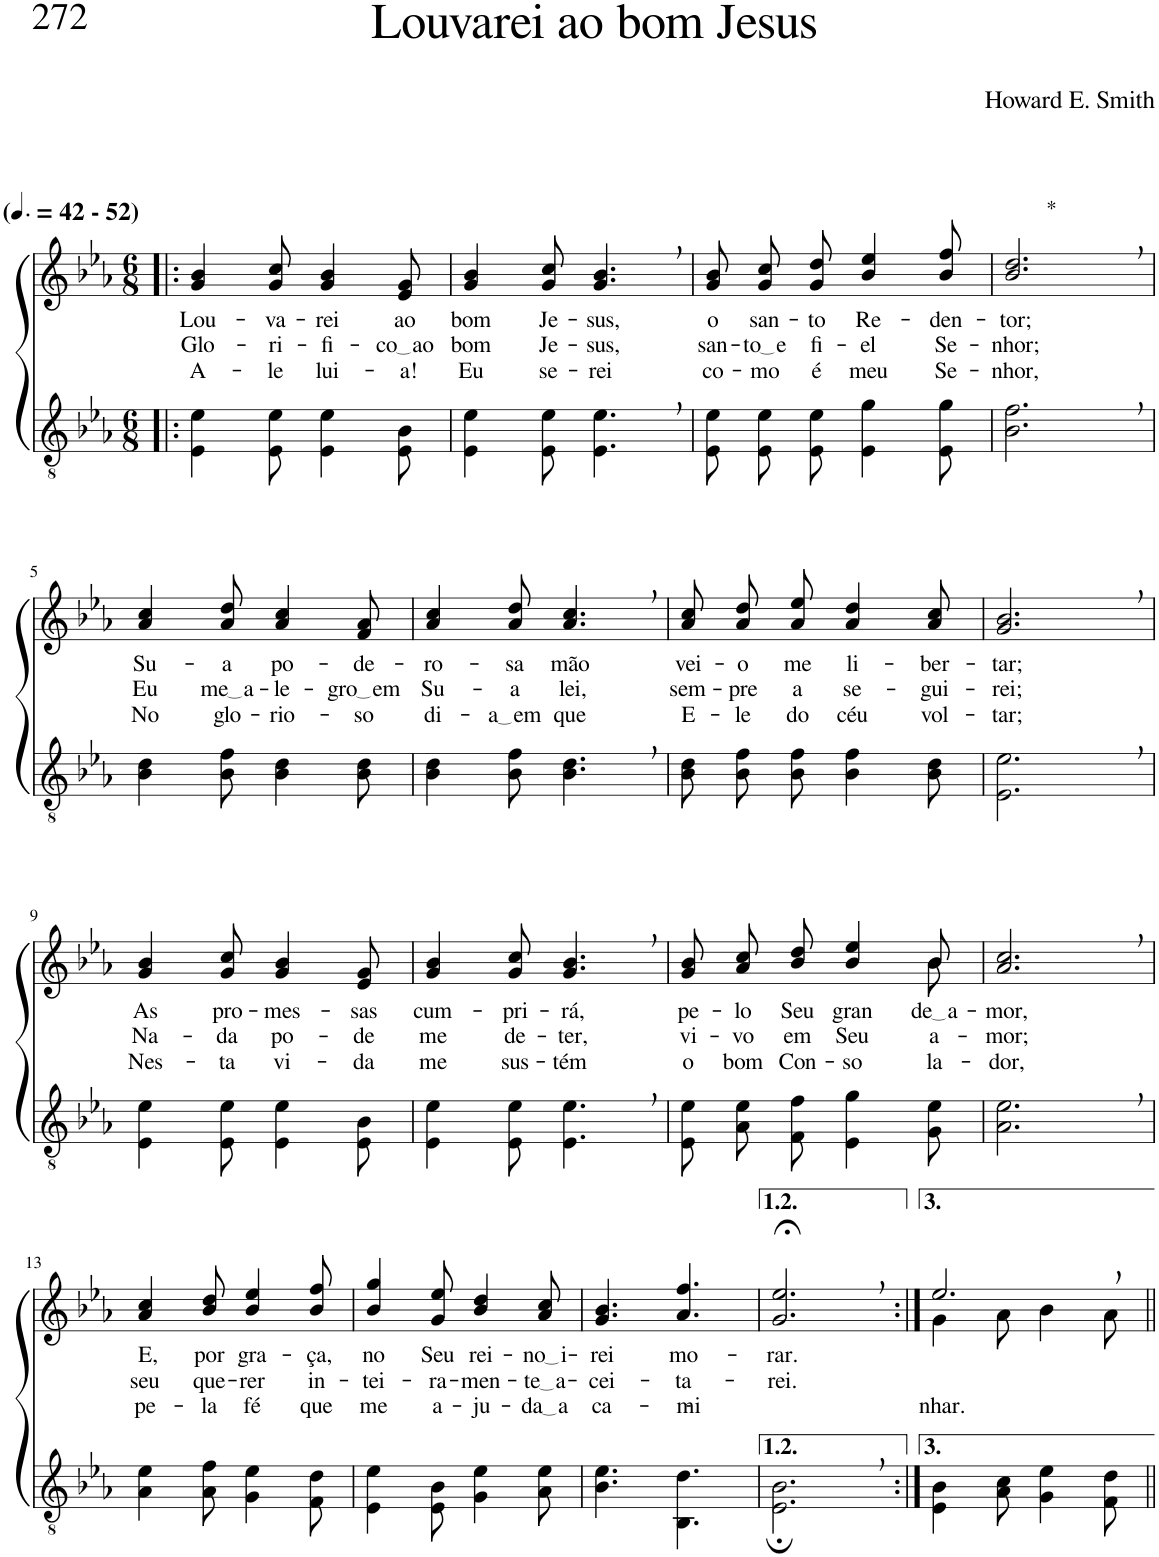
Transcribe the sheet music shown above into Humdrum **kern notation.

**kern	**kern	**text	**text	**text
*part2	*part1	*part1	*part1	*part1
*staff2	*staff1	*staff1	*staff1	*staff1
*I"Parte III e IV	*I"Parte I e II	*	*	*
*clefGv2	*clefG2	*	*	*
*Trd3c5	*Trd3c5	*	*	*
*k[b-e-a-]	*k[b-e-a-]	*	*	*
*M6/8	*M6/8	*	*	*
*MM63	*MM63	*	*	*
=1!|:	=1!|:	=1!|:	=1!|:	=1!|:
!	!LO:TX:a:B:t=(	!	!	!
!	!LO:TX:a:B:t=- 52)	!	!	!
!	!	!LO:LY:b	!LO:LY:b	!LO:LY:b
4E-\ 4e-\	4g/ 4b-/	Lou-	Glo-	A-
!	!	!LO:LY:b	!LO:LY:b	!LO:LY:b
8E-\ 8e-\	8g/ 8cc/	-va-	-ri-	-le
!	!	!LO:LY:b	!LO:LY:b	!LO:LY:b
4E-\ 4e-\	4g/ 4b-/	-rei	-fi-	lui-
!	!	!LO:LY:b	!LO:LY:b	!LO:LY:b
8E-\ 8B-\	8e-/ 8g/	ao	co ao	-a!
=2	=2	=2	=2	=2
!	!	!LO:LY:b	!LO:LY:b	!LO:LY:b
4E-\ 4e-\	4g/ 4b-/	bom	bom	Eu
!	!	!LO:LY:b	!LO:LY:b	!LO:LY:b
8E-\ 8e-\	8g/ 8cc/	Je-	Je-	se-
!	!	!LO:LY:b	!LO:LY:b	!LO:LY:b
4.E-\, 4.e-\,	4.g/, 4.b-/,	-sus,	-sus,	-rei
=3	=3	=3	=3	=3
!	!	!LO:LY:b	!LO:LY:b	!LO:LY:b
8E-/ 8e-/L	8g\ 8b-\L	o	san-	co-
!	!	!LO:LY:b	!LO:LY:b	!LO:LY:b
8E-/ 8e-/	8g\ 8cc\	san-	to e	-mo
!	!	!LO:LY:b	!LO:LY:b	!LO:LY:b
8E-/ 8e-/J	8g\ 8dd\J	-to	fi-	é
!	!	!LO:LY:b	!LO:LY:b	!LO:LY:b
4E-\ 4g\	4b-/ 4ee-/	Re-	-el	meu
!	!	!LO:LY:b	!LO:LY:b	!LO:LY:b
8E-\ 8g\	8b-/ 8ff/	-den-	Se-	Se-
=4	=4	=4	=4	=4
!	!LO:TX:a:t=*	!	!	!
!	!	!LO:LY:b	!LO:LY:b	!LO:LY:b
2.B-\, 2.f\,	2.b-/, 2.dd/,	-tor;	-nhor;	-nhor,
!!LO:LB:g=z
=5	=5	=5	=5	=5
!	!	!LO:LY:b	!LO:LY:b	!LO:LY:b
4B-\ 4d\	4a-/ 4cc/	Su-	Eu	No
!	!	!LO:LY:b	!LO:LY:b	!LO:LY:b
8B-\ 8f\	8a-/ 8dd/	-a	me a	glo-
!	!	!LO:LY:b	!LO:LY:b	!LO:LY:b
4B-\ 4d\	4a-/ 4cc/	po-	-le-	-rio-
!	!	!LO:LY:b	!LO:LY:b	!LO:LY:b
8B-\ 8d\	8f/ 8a-/	-de-	gro em	-so
=6	=6	=6	=6	=6
!	!	!LO:LY:b	!LO:LY:b	!LO:LY:b
4B-\ 4d\	4a-/ 4cc/	-ro-	Su-	di-
!	!	!LO:LY:b	!LO:LY:b	!LO:LY:b
8B-\ 8f\	8a-/ 8dd/	-sa	-a	a em
!	!	!LO:LY:b	!LO:LY:b	!LO:LY:b
4.B-\, 4.d\,	4.a-/, 4.cc/,	mão	lei,	que
=7	=7	=7	=7	=7
!	!	!LO:LY:b	!LO:LY:b	!LO:LY:b
8B-\ 8d\L	8a-\ 8cc\L	vei-	sem-	E-
!	!	!LO:LY:b	!LO:LY:b	!LO:LY:b
8B-\ 8f\	8a-\ 8dd\	-o	-pre	-le
!	!	!LO:LY:b	!LO:LY:b	!LO:LY:b
8B-\ 8f\J	8a-\ 8ee-\J	me	a	do
!	!	!LO:LY:b	!LO:LY:b	!LO:LY:b
4B-\ 4f\	4a-/ 4dd/	li-	se-	céu
!	!	!LO:LY:b	!LO:LY:b	!LO:LY:b
8B-\ 8d\	8a-/ 8cc/	-ber-	-gui-	vol-
=8	=8	=8	=8	=8
!	!	!LO:LY:b	!LO:LY:b	!LO:LY:b
2.E-\, 2.e-\,	2.g/, 2.b-/,	-tar;	-rei;	-tar;
!!LO:LB:g=z
=9	=9	=9	=9	=9
!	!	!LO:LY:b	!LO:LY:b	!LO:LY:b
4E-\ 4e-\	4g/ 4b-/	As	Na-	Nes-
!	!	!LO:LY:b	!LO:LY:b	!LO:LY:b
8E-\ 8e-\	8g/ 8cc/	pro-	-da	-ta
!	!	!LO:LY:b	!LO:LY:b	!LO:LY:b
4E-\ 4e-\	4g/ 4b-/	-mes-	po-	vi-
!	!	!LO:LY:b	!LO:LY:b	!LO:LY:b
8E-\ 8B-\	8e-/ 8g/	-sas	-de	-da
=10	=10	=10	=10	=10
!	!	!LO:LY:b	!LO:LY:b	!LO:LY:b
4E-\ 4e-\	4g/ 4b-/	cum-	me	me
!	!	!LO:LY:b	!LO:LY:b	!LO:LY:b
8E-\ 8e-\	8g/ 8cc/	-pri-	de-	sus-
!	!	!LO:LY:b	!LO:LY:b	!LO:LY:b
4.E-\, 4.e-\,	4.g/, 4.b-/,	-rá,	-ter,	-tém
=11	=11	=11	=11	=11
!	!	!LO:LY:b	!LO:LY:b	!LO:LY:b
*	*^	*	*	*
8E-\ 8e-\L	8g\ 8b-\L	8ryy	pe-	vi-	o
!	!	!	!LO:LY:b	!LO:LY:b	!LO:LY:b
*	*v	*v	*	*	*
8A-\ 8e-\	8a-\ 8cc\	-lo	-vo	bom
!	!	!LO:LY:b	!LO:LY:b	!LO:LY:b
8F\ 8f\J	8b-\ 8dd\J	Seu	em	Con-
!	!	!LO:LY:b	!LO:LY:b	!LO:LY:b
4E-\ 4g\	4b-/ 4ee-/	gran-	Seu	-so-
*	*^	*	*	*
!	!	!	!LO:LY:b	!LO:LY:b	!LO:LY:b
8G\ 8e-\	8b-/	8b-\	de a	a-	-la-
=12	=12	=12	=12	=12	=12
!	!	!	!LO:LY:b	!LO:LY:b	!LO:LY:b
*	*v	*v	*	*	*
2.A-\, 2.e-\,	2.a-/, 2.cc/,	mor,	-mor;	dor,
!!LO:LB:g=z
=13	=13	=13	=13	=13
!	!	!LO:LY:b	!LO:LY:b	!LO:LY:b
4A-\ 4e-\	4a-/ 4cc/	E,	seu	pe-
!	!	!LO:LY:b	!LO:LY:b	!LO:LY:b
8A-\ 8f\	8b-/ 8dd/	por	que-	-la
!	!	!LO:LY:b	!LO:LY:b	!LO:LY:b
4G\ 4e-\	4b-/ 4ee-/	gra-	-rer	fé
!	!	!LO:LY:b	!LO:LY:b	!LO:LY:b
8F\ 8d\	8b-/ 8ff/	-ça,	in-	que
=14	=14	=14	=14	=14
!	!	!LO:LY:b	!LO:LY:b	!LO:LY:b
4E-\ 4e-\	4b-/ 4gg/	no	-tei-	me
!	!	!LO:LY:b	!LO:LY:b	!LO:LY:b
8E-\ 8B-\	8g/ 8ee-/	Seu	-ra-	a-
!	!	!LO:LY:b	!LO:LY:b	!LO:LY:b
4G\ 4e-\	4b-/ 4dd/	rei-	-men-	-ju-
!	!	!LO:LY:b	!LO:LY:b	!LO:LY:b
8A-\ 8e-\	8a-/ 8cc/	no i	te a	da a
=15	=15	=15	=15	=15
!	!	!LO:LY:b	!LO:LY:b	!LO:LY:b
4.B-\ 4.e-\	4.g/ 4.b-/	-rei	-cei-	ca-
!	!	!LO:LY:b	!LO:LY:b	!LO:LY:b
4.BB-\ 4.d\	4.a-/ 4.ff/	mo-	-ta-	-mi-
=16	=16	=16	=16	=16
!	!	!LO:LY:b	!LO:LY:b	!
2.E-\;, 2.B-\;,	2.g/;<, 2.ee-/;<,	-rar.	-rei.	.
=17:|!	=17:|!	=17:|!	=17:|!	=17:|!
*	*^	*	*	*
!	!	!	!	!	!LO:LY:b
4E-\ 4B-\	2.ee-,/	4g\	.	.	-nhar.
8A-\ 8c\	.	8a-\	.	.	.
4G\ 4e-\	.	4b-\	.	.	.
8F\ 8d\	.	8a-\	.	.	.
*	*v	*v	*	*	*
=||	=||	=||	=||	=||
*-	*-	*-	*-	*-
